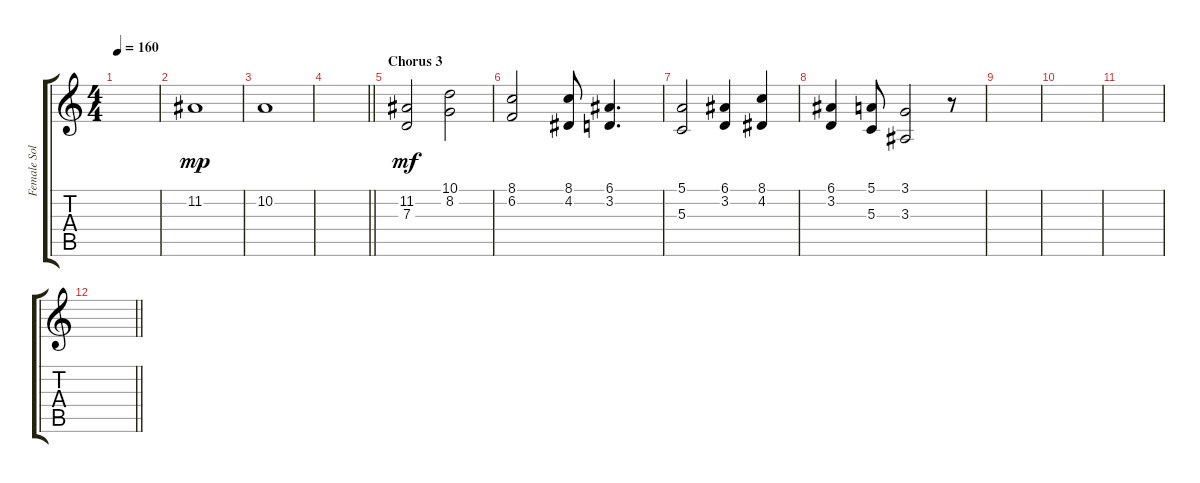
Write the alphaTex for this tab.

\track ("Female Solo" "Female Sol") {instrument synthvoice}
\staff {score tabs}
\tuning (E4 B3 G3 D3 A2 E2) {hide}
\ts (4 4)
\tempo 160
\clef g2
\ks c
|
11.2.1{dy mp} |
10.2.1 |
\barLineRight lightlight
|
\section ("" "Chorus 3")
(11.2 7.3).2{dy mf balance 13 instrument choiraahs} (10.1 8.2).2 |
(8.1 6.2).2 (8.1 4.2).8 (6.1 3.2).4{d} |
(5.1 5.3).2 (6.1 3.2).4 (8.1 4.2).4 |
(6.1 3.2).4 (5.1 5.3).8 (3.1 3.3).2 r.8 |
|
|
|
\barLineRight lightlight
